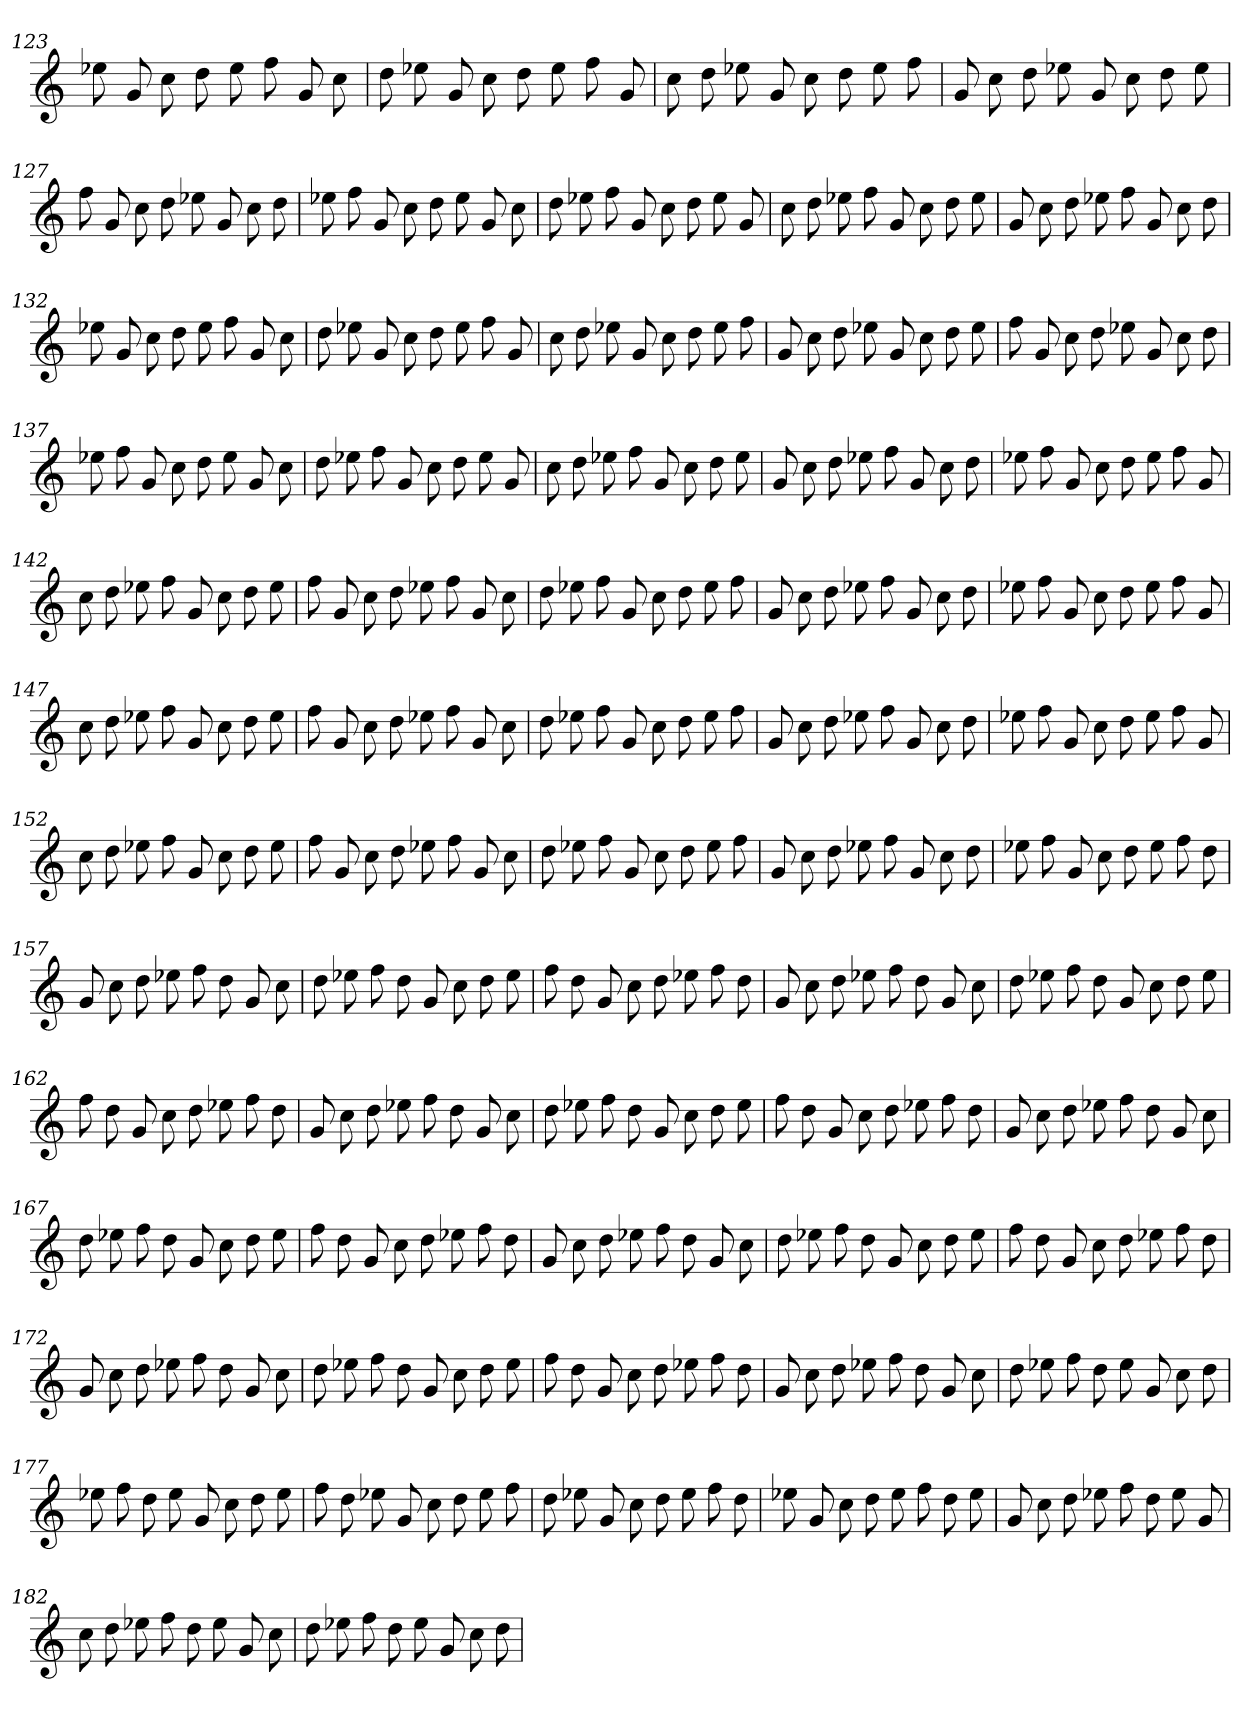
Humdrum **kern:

**kern
*part1
*staff1
=123
8ee-X
8g
8cc
8dd
8ee-
8ff
8g
8cc
=124
8dd
8ee-X
8g
8cc
8dd
8ee-
8ff
8g
=125
8cc
8dd
8ee-X
8g
8cc
8dd
8ee-
8ff
=126
8g
8cc
8dd
8ee-X
8g
8cc
8dd
8ee-
=127
8ff
8g
8cc
8dd
8ee-X
8g
8cc
8dd
=128
8ee-X
8ff
8g
8cc
8dd
8ee-
8g
8cc
=129
8dd
8ee-X
8ff
8g
8cc
8dd
8ee-
8g
=130
8cc
8dd
8ee-X
8ff
8g
8cc
8dd
8ee-
=131
8g
8cc
8dd
8ee-X
8ff
8g
8cc
8dd
=132
8ee-X
8g
8cc
8dd
8ee-
8ff
8g
8cc
=133
8dd
8ee-X
8g
8cc
8dd
8ee-
8ff
8g
=134
8cc
8dd
8ee-X
8g
8cc
8dd
8ee-
8ff
=135
8g
8cc
8dd
8ee-X
8g
8cc
8dd
8ee-
=136
8ff
8g
8cc
8dd
8ee-X
8g
8cc
8dd
=137
8ee-X
8ff
8g
8cc
8dd
8ee-
8g
8cc
=138
8dd
8ee-X
8ff
8g
8cc
8dd
8ee-
8g
=139
8cc
8dd
8ee-X
8ff
8g
8cc
8dd
8ee-
=140
8g
8cc
8dd
8ee-X
8ff
8g
8cc
8dd
=141
8ee-X
8ff
8g
8cc
8dd
8ee-
8ff
8g
=142
8cc
8dd
8ee-X
8ff
8g
8cc
8dd
8ee-
=143
8ff
8g
8cc
8dd
8ee-X
8ff
8g
8cc
=144
8dd
8ee-X
8ff
8g
8cc
8dd
8ee-
8ff
=145
8g
8cc
8dd
8ee-X
8ff
8g
8cc
8dd
=146
8ee-X
8ff
8g
8cc
8dd
8ee-
8ff
8g
=147
8cc
8dd
8ee-X
8ff
8g
8cc
8dd
8ee-
=148
8ff
8g
8cc
8dd
8ee-X
8ff
8g
8cc
=149
8dd
8ee-X
8ff
8g
8cc
8dd
8ee-
8ff
=150
8g
8cc
8dd
8ee-X
8ff
8g
8cc
8dd
=151
8ee-X
8ff
8g
8cc
8dd
8ee-
8ff
8g
=152
8cc
8dd
8ee-X
8ff
8g
8cc
8dd
8ee-
=153
8ff
8g
8cc
8dd
8ee-X
8ff
8g
8cc
=154
8dd
8ee-X
8ff
8g
8cc
8dd
8ee-
8ff
=155
8g
8cc
8dd
8ee-X
8ff
8g
8cc
8dd
=156
8ee-X
8ff
8g
8cc
8dd
8ee-
8ff
8dd
=157
8g
8cc
8dd
8ee-X
8ff
8dd
8g
8cc
=158
8dd
8ee-X
8ff
8dd
8g
8cc
8dd
8ee-
=159
8ff
8dd
8g
8cc
8dd
8ee-X
8ff
8dd
=160
8g
8cc
8dd
8ee-X
8ff
8dd
8g
8cc
=161
8dd
8ee-X
8ff
8dd
8g
8cc
8dd
8ee-
=162
8ff
8dd
8g
8cc
8dd
8ee-X
8ff
8dd
=163
8g
8cc
8dd
8ee-X
8ff
8dd
8g
8cc
=164
8dd
8ee-X
8ff
8dd
8g
8cc
8dd
8ee-
=165
8ff
8dd
8g
8cc
8dd
8ee-X
8ff
8dd
=166
8g
8cc
8dd
8ee-X
8ff
8dd
8g
8cc
=167
8dd
8ee-X
8ff
8dd
8g
8cc
8dd
8ee-
=168
8ff
8dd
8g
8cc
8dd
8ee-X
8ff
8dd
=169
8g
8cc
8dd
8ee-X
8ff
8dd
8g
8cc
=170
8dd
8ee-X
8ff
8dd
8g
8cc
8dd
8ee-
=171
8ff
8dd
8g
8cc
8dd
8ee-X
8ff
8dd
=172
8g
8cc
8dd
8ee-X
8ff
8dd
8g
8cc
=173
8dd
8ee-X
8ff
8dd
8g
8cc
8dd
8ee-
=174
8ff
8dd
8g
8cc
8dd
8ee-X
8ff
8dd
=175
8g
8cc
8dd
8ee-X
8ff
8dd
8g
8cc
=176
8dd
8ee-X
8ff
8dd
8ee-
8g
8cc
8dd
=177
8ee-X
8ff
8dd
8ee-
8g
8cc
8dd
8ee-
=178
8ff
8dd
8ee-X
8g
8cc
8dd
8ee-
8ff
=179
8dd
8ee-X
8g
8cc
8dd
8ee-
8ff
8dd
=180
8ee-X
8g
8cc
8dd
8ee-
8ff
8dd
8ee-
=181
8g
8cc
8dd
8ee-X
8ff
8dd
8ee-
8g
=182
8cc
8dd
8ee-X
8ff
8dd
8ee-
8g
8cc
=183
8dd
8ee-X
8ff
8dd
8ee-
8g
8cc
8dd
=
*-
